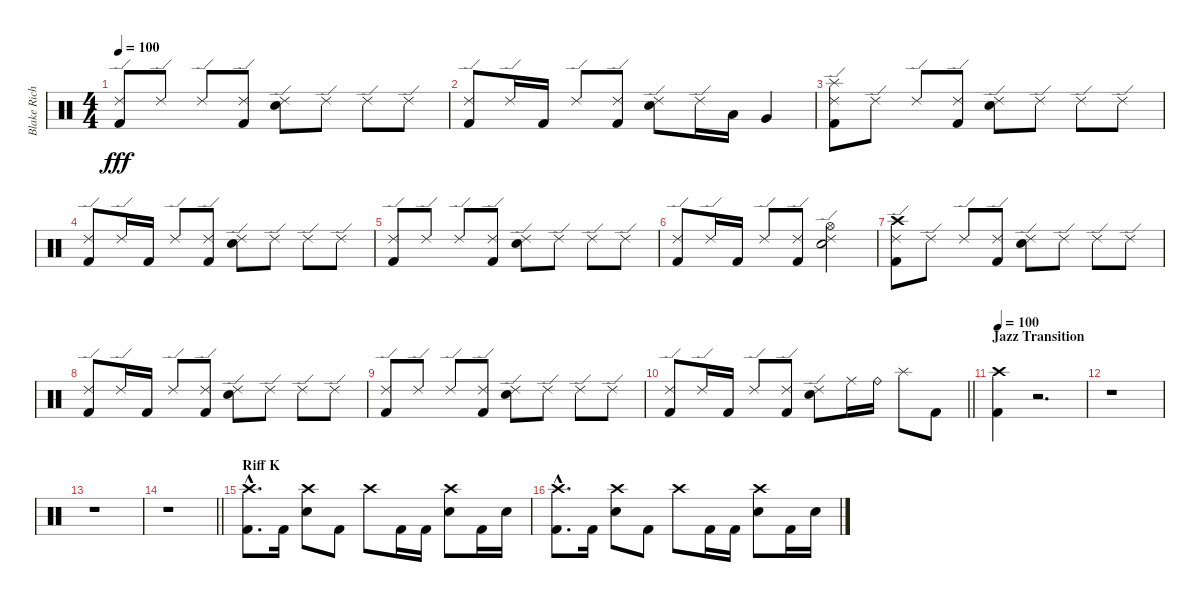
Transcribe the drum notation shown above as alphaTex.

\track ("Blake Richardson" "Blake Rich") {instrument percussion}
\staff {score}
\articulation defaults
\ts (4 4)
\tempo 100
\clef neutral
\ks c
("Ride (edge) 2" "Kick (hit) 2").8{dy fff} "Ride (edge) 2".8 "Ride (edge) 2".8 ("Ride (edge) 2" "Kick (hit) 2").8 ("Ride (edge) 2" "Snare (hit) 2").8 "Ride (edge) 2".8 "Ride (edge) 2".8 "Ride (edge) 2".8 |
("Ride (edge) 2" "Kick (hit) 2").8 "Ride (edge) 2".16 "Kick (hit) 2".16 "Ride (edge) 2".8 ("Ride (edge) 2" "Kick (hit) 2").8 ("Ride (edge) 2" "Snare (hit) 2").8 "Ride (edge) 2".16 "Low Tom (hit)".16 "Very Low Tom (hit)".4 |
("Splash (hit)" "Ride (edge) 2" "Kick (hit) 2").8 "Ride (edge) 2".8 "Ride (edge) 2".8 ("Ride (edge) 2" "Kick (hit) 2").8 ("Ride (edge) 2" "Snare (hit) 2").8 "Ride (edge) 2".8 "Ride (edge) 2".8 "Ride (edge) 2".8 |
("Ride (edge) 2" "Kick (hit) 2").8 "Ride (edge) 2".16 "Kick (hit) 2".16 "Ride (edge) 2".8 ("Ride (edge) 2" "Kick (hit) 2").8 ("Ride (edge) 2" "Snare (hit) 2").8 "Ride (edge) 2".8 "Ride (edge) 2".8 "Ride (edge) 2".8 |
("Ride (edge) 2" "Kick (hit) 2").8 "Ride (edge) 2".8 "Ride (edge) 2".8 ("Ride (edge) 2" "Kick (hit) 2").8 ("Ride (edge) 2" "Snare (hit) 2").8 "Ride (edge) 2".8 "Ride (edge) 2".8 "Ride (edge) 2".8 |
("Ride (edge) 2" "Kick (hit) 2").8 "Ride (edge) 2".16 "Kick (hit) 2".16 "Ride (edge) 2".8 ("Ride (edge) 2" "Kick (hit) 2").8 ("Hi-Hat (open)" "Ride (edge) 2" "Snare (hit) 2").2 |
("Crash high (hit)" "Ride (edge) 2" "Kick (hit) 2").8 "Ride (edge) 2".8 "Ride (edge) 2".8 ("Ride (edge) 2" "Kick (hit) 2").8 ("Ride (edge) 2" "Snare (hit) 2").8 "Ride (edge) 2".8 "Ride (edge) 2".8 "Ride (edge) 2".8 |
("Ride (edge) 2" "Kick (hit) 2").8 "Ride (edge) 2".16 "Kick (hit) 2".16 "Ride (edge) 2".8 ("Ride (edge) 2" "Kick (hit) 2").8 ("Ride (edge) 2" "Snare (hit) 2").8 "Ride (edge) 2".8 "Ride (edge) 2".8 "Ride (edge) 2".8 |
("Ride (edge) 2" "Kick (hit) 2").8 "Ride (edge) 2".8 "Ride (edge) 2".8 ("Ride (edge) 2" "Kick (hit) 2").8 ("Ride (edge) 2" "Snare (hit) 2").8 "Ride (edge) 2".8 "Ride (edge) 2".8 "Ride (edge) 2".8 |
\barLineRight lightlight
("Ride (edge) 2" "Kick (hit) 2").8 "Ride (edge) 2".16 "Kick (hit) 2".16 "Ride (edge) 2".8 ("Ride (edge) 2" "Kick (hit) 2").8 ("Ride (edge) 2" "Snare (hit) 2").8 "Ride (middle)".16 "Ride (bell)".16 "Splash (hit)".8 "Kick (hit) 2".8 |
\section ("" "Jazz Transition")
\tempo 100
("Crash high (hit)" "Kick (hit) 2").4 r.2{d} |
r.1 |
r.1 |
\barLineRight lightlight
r.1 |
\section ("" "Riff K")
("Crash high (hit)"{hac} "Kick (hit) 2"{hac}).8{d} "Kick (hit) 2".16 ("Crash high (hit)" "Snare (hit) 2").8 "Kick (hit) 2".8 "Crash high (hit)".8 "Kick (hit) 2".16 "Kick (hit) 2".16 ("Crash high (hit)" "Snare (hit) 2").8 "Kick (hit) 2".16 "Snare (hit) 2".16 |
("Crash high (hit)"{hac} "Kick (hit) 2"{hac}).8{d} "Kick (hit) 2".16 ("Crash high (hit)" "Snare (hit) 2").8 "Kick (hit) 2".8 "Crash high (hit)".8 "Kick (hit) 2".16 "Kick (hit) 2".16 ("Crash high (hit)" "Snare (hit) 2").8 "Kick (hit) 2".16 "Snare (hit) 2".16
